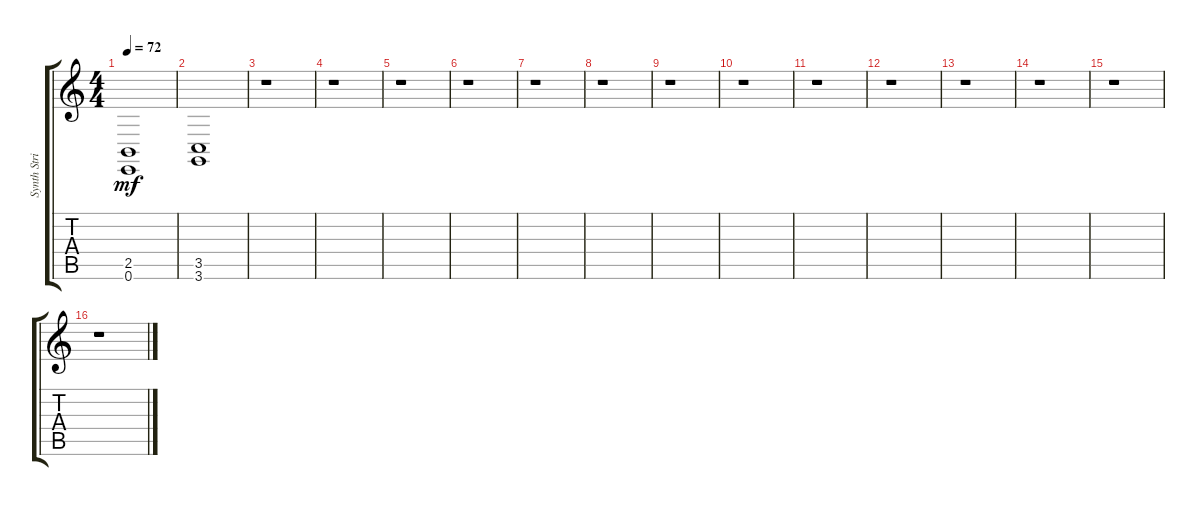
\track ("Synth Strings" "Synth Stri") {instrument synthstrings1}
\staff {score tabs}
\tuning (E4 B3 G3 D3 A2 E2) {hide}
\ts (4 4)
\tempo 72
\clef g2
\ks c
(2.5 0.6).1{dy mf} |
(3.5 3.6).1 |
r.1 |
r.1 |
r.1 |
r.1 |
r.1 |
r.1 |
r.1 |
r.1 |
r.1 |
r.1 |
r.1 |
r.1 |
r.1 |
r.1
